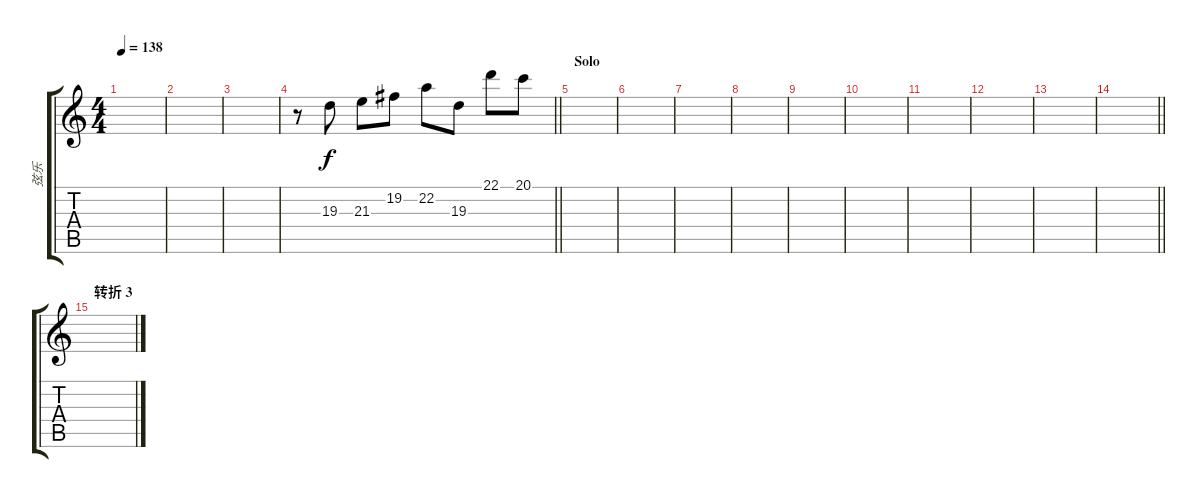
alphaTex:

\track ("弦乐" "弦乐") {instrument stringensemble1}
\staff {score tabs}
\tuning (E4 B3 G3 D3 A2 E2) {hide}
\ts (4 4)
\tempo 138
\clef g2
\ks c
|
|
|
\barLineRight lightlight
r.8{instrument vibraphone} 19.3.8 21.3.8 19.2.8 22.2.8 19.3.8 22.1.8 20.1.8 |
\section ("" "Solo")
|
|
|
|
|
|
|
|
|
\barLineRight lightlight
|
\section ("" "转折 3")
